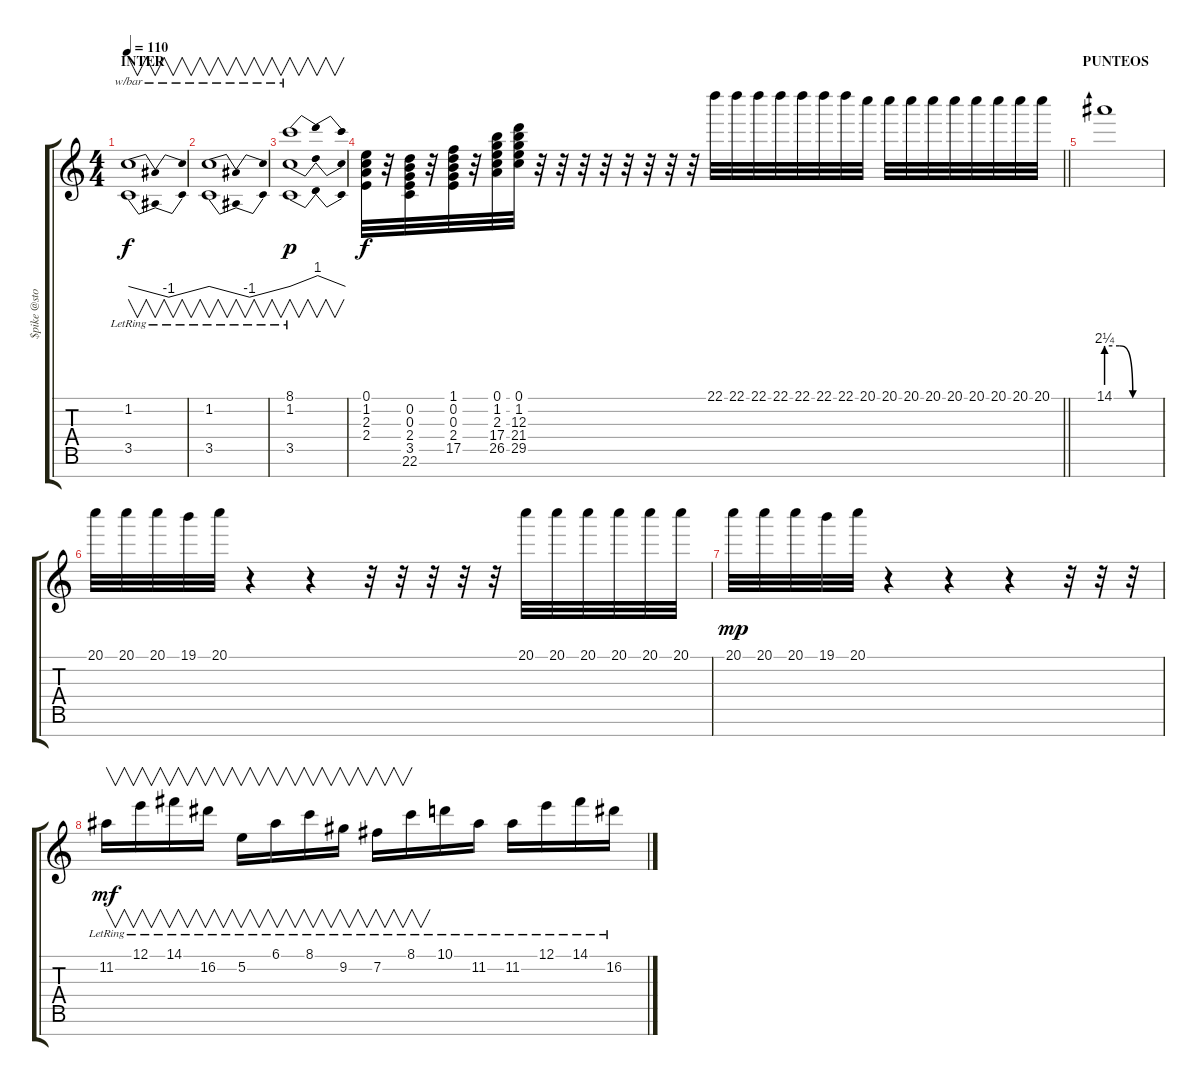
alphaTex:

\track ("$pike @ston" "$pike @sto") {instrument distortionguitar}
\staff {score tabs}
\tuning (E4 B3 G3 D3 A2 E2 B1) {hide}
\ts (4 4)
\section ("" "INTER")
\tempo 110
\clef g2
\ks c
(1.2 3.5{lr}).1{v tbe (dip default 0 0 30 -4 60 0) dy f} |
(1.2 3.5{lr}).1{v tbe (dip default 0 0 30 -4 60 0)} |
(8.1 1.2 3.5{lr}).1{v tbe (dip default 0 0 30 4 60 0) dy p} |
\barLineRight lightlight
(0.1 1.2 2.3 2.4).32{dy f} r.32 (0.2 0.3 2.4 3.5 22.6).32 r.32 (1.1 0.2 0.3 2.4 17.5).32 r.32 (0.1 1.2 2.3 17.4 26.5).32 (0.1 1.2 12.3 21.4 29.5).32 r.32 r.32 r.32 r.32 r.32 r.32 r.32 r.32 22.1.32 22.1.32 22.1.32 22.1.32 22.1.32 22.1.32 22.1.32 20.1.32 20.1.32 20.1.32 20.1.32 20.1.32 20.1.32 20.1.32 20.1.32 20.1.32 |
\section ("" "PUNTEOS")
14.1{be (custom 0 9 15 9 30 0 60 0)}.1{balance 8 instrument overdrivenguitar} |
20.1.32 20.1.32 20.1.32 19.1.32 20.1.32 r.4 r.4 r.32 r.32 r.32 r.32 r.32 20.1.32 20.1.32 20.1.32 20.1.32 20.1.32 20.1.32 |
20.1.32{dy mp} 20.1.32 20.1.32 19.1.32 20.1.32 r.4 r.4 r.4 r.32 r.32 r.32 |
11.2{lr}.16{v dy mf} 12.1{lr}.16{v} 14.1{lr}.16{v} 16.2{lr}.16{v} 5.2{lr}.16{v} 6.1{lr}.16{v} 8.1{lr}.16{v} 9.2{lr}.16{v} 7.2{lr}.16{v} 8.1{lr}.16{v} 10.1{lr}.16 11.2{lr}.16 11.2{lr}.16 12.1{lr}.16 14.1{lr}.16 16.2{lr}.16
